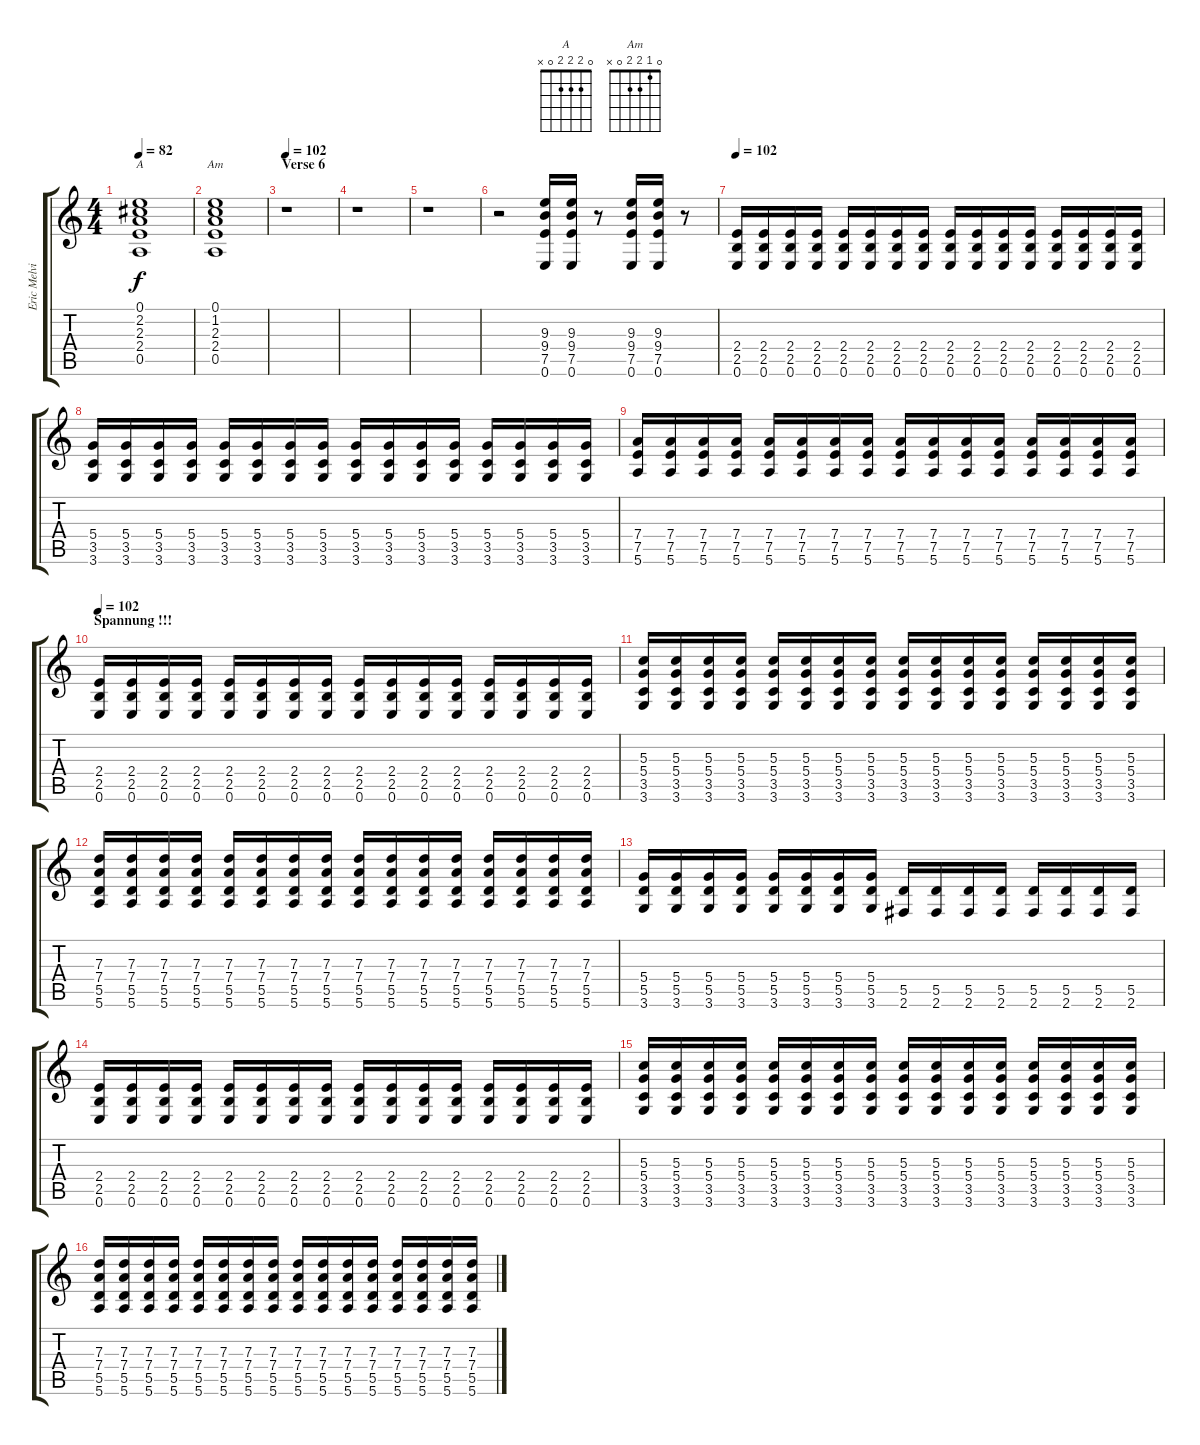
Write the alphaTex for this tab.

\track ("Eric Melvin" "Eric Melvi") {instrument distortionguitar}
\staff {score tabs}
\tuning (E4 B3 G3 D3 A2 E2) {hide}
\chord ("A" 0 2 2 2 0 x)
\chord ("Am" 0 1 2 2 0 x)
\ts (4 4)
\tempo 82
\clef g2
\ks c
(0.1 2.2 2.3 2.4 0.5).1{ch "A" dy f} |
(0.1 1.2 2.3 2.4 0.5).1{ch "Am"} |
\section ("" "Verse 6")
\tempo 102
r.1 |
r.1 |
r.1 |
r.2{volume 14 balance 3 instrument distortionguitar} (9.3 9.4 7.5 0.6).16 (9.3 9.4 7.5 0.6).16 r.8 (9.3 9.4 7.5 0.6).16 (9.3 9.4 7.5 0.6).16 r.8 |
\tempo 102
(2.4 2.5 0.6).16{volume 11 instrument electricguitarmuted} (2.4 2.5 0.6).16 (2.4 2.5 0.6).16 (2.4 2.5 0.6).16 (2.4 2.5 0.6).16 (2.4 2.5 0.6).16 (2.4 2.5 0.6).16 (2.4 2.5 0.6).16 (2.4 2.5 0.6).16 (2.4 2.5 0.6).16 (2.4 2.5 0.6).16 (2.4 2.5 0.6).16 (2.4 2.5 0.6).16 (2.4 2.5 0.6).16 (2.4 2.5 0.6).16 (2.4 2.5 0.6).16 |
(5.4 3.5 3.6).16 (5.4 3.5 3.6).16 (5.4 3.5 3.6).16 (5.4 3.5 3.6).16 (5.4 3.5 3.6).16 (5.4 3.5 3.6).16 (5.4 3.5 3.6).16 (5.4 3.5 3.6).16 (5.4 3.5 3.6).16 (5.4 3.5 3.6).16 (5.4 3.5 3.6).16 (5.4 3.5 3.6).16 (5.4 3.5 3.6).16 (5.4 3.5 3.6).16 (5.4 3.5 3.6).16 (5.4 3.5 3.6).16 |
(7.4 7.5 5.6).16{volume 14 instrument distortionguitar} (7.4 7.5 5.6).16 (7.4 7.5 5.6).16 (7.4 7.5 5.6).16 (7.4 7.5 5.6).16 (7.4 7.5 5.6).16 (7.4 7.5 5.6).16 (7.4 7.5 5.6).16 (7.4 7.5 5.6).16 (7.4 7.5 5.6).16 (7.4 7.5 5.6).16 (7.4 7.5 5.6).16 (7.4 7.5 5.6).16 (7.4 7.5 5.6).16 (7.4 7.5 5.6).16 (7.4 7.5 5.6).16 |
\section ("" "Spannung !!!")
\tempo 102
(2.4 2.5 0.6).16{volume 14 instrument distortionguitar} (2.4 2.5 0.6).16 (2.4 2.5 0.6).16 (2.4 2.5 0.6).16 (2.4 2.5 0.6).16 (2.4 2.5 0.6).16 (2.4 2.5 0.6).16 (2.4 2.5 0.6).16 (2.4 2.5 0.6).16 (2.4 2.5 0.6).16 (2.4 2.5 0.6).16 (2.4 2.5 0.6).16 (2.4 2.5 0.6).16 (2.4 2.5 0.6).16 (2.4 2.5 0.6).16 (2.4 2.5 0.6).16 |
(5.3 5.4 3.5 3.6).16 (5.3 5.4 3.5 3.6).16 (5.3 5.4 3.5 3.6).16 (5.3 5.4 3.5 3.6).16 (5.3 5.4 3.5 3.6).16 (5.3 5.4 3.5 3.6).16 (5.3 5.4 3.5 3.6).16 (5.3 5.4 3.5 3.6).16 (5.3 5.4 3.5 3.6).16 (5.3 5.4 3.5 3.6).16 (5.3 5.4 3.5 3.6).16 (5.3 5.4 3.5 3.6).16 (5.3 5.4 3.5 3.6).16 (5.3 5.4 3.5 3.6).16 (5.3 5.4 3.5 3.6).16 (5.3 5.4 3.5 3.6).16 |
(7.3 7.4 5.5 5.6).16 (7.3 7.4 5.5 5.6).16 (7.3 7.4 5.5 5.6).16 (7.3 7.4 5.5 5.6).16 (7.3 7.4 5.5 5.6).16 (7.3 7.4 5.5 5.6).16 (7.3 7.4 5.5 5.6).16 (7.3 7.4 5.5 5.6).16 (7.3 7.4 5.5 5.6).16 (7.3 7.4 5.5 5.6).16 (7.3 7.4 5.5 5.6).16 (7.3 7.4 5.5 5.6).16 (7.3 7.4 5.5 5.6).16 (7.3 7.4 5.5 5.6).16 (7.3 7.4 5.5 5.6).16 (7.3 7.4 5.5 5.6).16 |
(5.4 5.5 3.6).16 (5.4 5.5 3.6).16 (5.4 5.5 3.6).16 (5.4 5.5 3.6).16 (5.4 5.5 3.6).16 (5.4 5.5 3.6).16 (5.4 5.5 3.6).16 (5.4 5.5 3.6).16 (5.5 2.6).16 (5.5 2.6).16 (5.5 2.6).16 (5.5 2.6).16 (5.5 2.6).16 (5.5 2.6).16 (5.5 2.6).16 (5.5 2.6).16 |
(2.4 2.5 0.6).16{volume 14 instrument distortionguitar} (2.4 2.5 0.6).16 (2.4 2.5 0.6).16 (2.4 2.5 0.6).16 (2.4 2.5 0.6).16 (2.4 2.5 0.6).16 (2.4 2.5 0.6).16 (2.4 2.5 0.6).16 (2.4 2.5 0.6).16 (2.4 2.5 0.6).16 (2.4 2.5 0.6).16 (2.4 2.5 0.6).16 (2.4 2.5 0.6).16 (2.4 2.5 0.6).16 (2.4 2.5 0.6).16 (2.4 2.5 0.6).16 |
(5.3 5.4 3.5 3.6).16 (5.3 5.4 3.5 3.6).16 (5.3 5.4 3.5 3.6).16 (5.3 5.4 3.5 3.6).16 (5.3 5.4 3.5 3.6).16 (5.3 5.4 3.5 3.6).16 (5.3 5.4 3.5 3.6).16 (5.3 5.4 3.5 3.6).16 (5.3 5.4 3.5 3.6).16 (5.3 5.4 3.5 3.6).16 (5.3 5.4 3.5 3.6).16 (5.3 5.4 3.5 3.6).16 (5.3 5.4 3.5 3.6).16 (5.3 5.4 3.5 3.6).16 (5.3 5.4 3.5 3.6).16 (5.3 5.4 3.5 3.6).16 |
(7.3 7.4 5.5 5.6).16 (7.3 7.4 5.5 5.6).16 (7.3 7.4 5.5 5.6).16 (7.3 7.4 5.5 5.6).16 (7.3 7.4 5.5 5.6).16 (7.3 7.4 5.5 5.6).16 (7.3 7.4 5.5 5.6).16 (7.3 7.4 5.5 5.6).16 (7.3 7.4 5.5 5.6).16 (7.3 7.4 5.5 5.6).16 (7.3 7.4 5.5 5.6).16 (7.3 7.4 5.5 5.6).16 (7.3 7.4 5.5 5.6).16 (7.3 7.4 5.5 5.6).16 (7.3 7.4 5.5 5.6).16 (7.3 7.4 5.5 5.6).16
